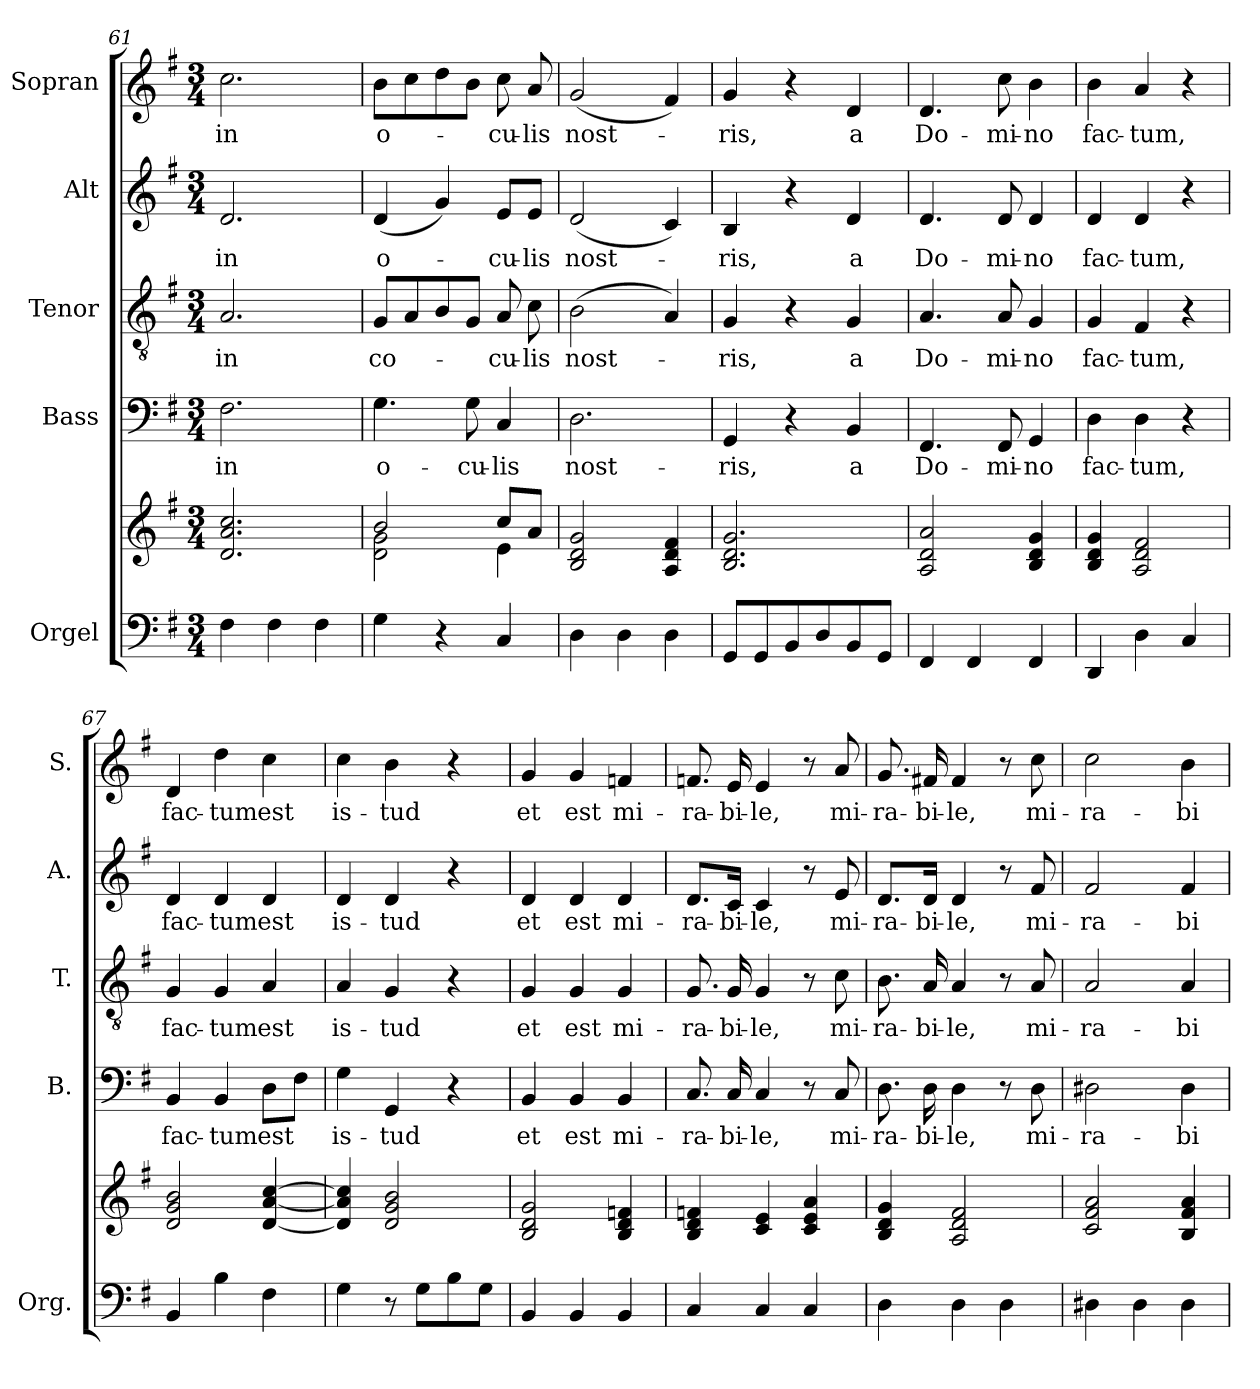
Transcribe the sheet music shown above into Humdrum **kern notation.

**kern	**kern	**kern	**text	**kern	**text	**kern	**text	**kern	**text
*part5	*part5	*part4	*part4	*part3	*part3	*part2	*part2	*part1	*part1
*staff6	*staff5	*staff4	*staff4	*staff3	*staff3	*staff2	*staff2	*staff1	*staff1
*I"Orgel	*	*I"Bass	*	*I"Tenor	*	*I"Alt	*	*I"Sopran	*
*I'Org.	*	*I'B.	*	*I'T.	*	*I'A.	*	*I'S.	*
*clefF4	*clefG2	*clefF4	*	*clefGv2	*	*clefG2	*	*clefG2	*
*k[f#]	*k[f#]	*k[f#]	*	*k[f#]	*	*k[f#]	*	*k[f#]	*
*G:	*G:	*G:	*	*G:	*	*G:	*	*G:	*
*M3/4	*M3/4	*M3/4	*	*M3/4	*	*M3/4	*	*M3/4	*
=61	=61	=61	=61	=61	=61	=61	=61	=61	=61
!	!	!	!LO:LY:b	!	!LO:LY:b	!	!LO:LY:b	!	!LO:LY:b
4F#\	2.d/ 2.a/ 2.cc/	2.F#\	in	2.A/	in	2.d/	in	2.cc\	in
4F#\	.	.	.	.	.	.	.	.	.
4F#\	.	.	.	.	.	.	.	.	.
=62	=62	=62	=62	=62	=62	=62	=62	=62	=62
*	*^	*	*	*	*	*	*	*	*
!	!	!	!	!LO:LY:b	!	!LO:LY:b	!	!LO:LY:b	!	!LO:LY:b
4G\	2b/	2d\ 2g\	4.G\	o-	8G/L	co-	(<4d/	o-	8b\L	o-
.	.	.	.	.	8A/	.	.	.	8cc\	.
4r	.	.	.	.	8B/	.	4g/)	.	8dd\	.
!	!	!	!	!LO:LY:b	!	!	!	!	!	!
.	.	.	8G\	-cu-	8G/J	.	.	.	8b\J	.
!	!	!	!	!LO:LY:b	!	!LO:LY:b	!	!LO:LY:b	!	!LO:LY:b
4C/	8cc/L	4e\	4C/	-lis	8A/	-cu-	8e/L	-cu-	8cc\	-cu-
!	!	!	!	!	!	!LO:LY:b	!	!LO:LY:b	!	!LO:LY:b
.	8a/J	.	.	.	8c\	-lis	8e/J	-lis	8a/	-lis
*	*v	*v	*	*	*	*	*	*	*	*
=63	=63	=63	=63	=63	=63	=63	=63	=63	=63
!	!	!	!LO:LY:b	!	!LO:LY:b	!	!LO:LY:b	!	!LO:LY:b
4D\	2B/ 2d/ 2g/	2.D\	nost-	(>2B\	nost-	(<2d/	nost-	(<2g/	nost-
4D\	.	.	.	.	.	.	.	.	.
4D\	4A/ 4d/ 4f#/	.	.	4A/)	.	4c/)	.	4f#/)	.
=64	=64	=64	=64	=64	=64	=64	=64	=64	=64
!	!	!	!LO:LY:b	!	!LO:LY:b	!	!LO:LY:b	!	!LO:LY:b
8GG/L	2.B/ 2.d/ 2.g/	4GG/	-ris,	4G/	-ris,	4B/	-ris,	4g/	-ris,
8GG/	.	.	.	.	.	.	.	.	.
8BB/	.	4r	.	4r	.	4r	.	4r	.
8D/	.	.	.	.	.	.	.	.	.
!	!	!	!LO:LY:b	!	!LO:LY:b	!	!LO:LY:b	!	!LO:LY:b
8BB/	.	4BB/	a	4G/	a	4d/	a	4d/	a
8GG/J	.	.	.	.	.	.	.	.	.
!!LO:PB:g=z
=65	=65	=65	=65	=65	=65	=65	=65	=65	=65
!	!	!	!LO:LY:b	!	!LO:LY:b	!	!LO:LY:b	!	!LO:LY:b
4FF#/	2A/ 2d/ 2a/	4.FF#/	Do-	4.A/	Do-	4.d/	Do-	4.d/	Do-
4FF#/	.	.	.	.	.	.	.	.	.
!	!	!	!LO:LY:b	!	!LO:LY:b	!	!LO:LY:b	!	!LO:LY:b
.	.	8FF#/	-mi-	8A/	-mi-	8d/	-mi-	8cc\	-mi-
!	!	!	!LO:LY:b	!	!LO:LY:b	!	!LO:LY:b	!	!LO:LY:b
4FF#/	4B/ 4d/ 4g/	4GG/	-no	4G/	-no	4d/	-no	4b\	-no
=66	=66	=66	=66	=66	=66	=66	=66	=66	=66
!	!	!	!LO:LY:b	!	!LO:LY:b	!	!LO:LY:b	!	!LO:LY:b
4DD/	4B/ 4d/ 4g/	4D\	fac-	4G/	fac-	4d/	fac-	4b\	fac-
!	!	!	!LO:LY:b	!	!LO:LY:b	!	!LO:LY:b	!	!LO:LY:b
4D\	2A/ 2d/ 2f#/	4D\	-tum,	4F#/	-tum,	4d/	-tum,	4a/	-tum,
4C/	.	4r	.	4r	.	4r	.	4r	.
=67	=67	=67	=67	=67	=67	=67	=67	=67	=67
!	!	!	!LO:LY:b	!	!LO:LY:b	!	!LO:LY:b	!	!LO:LY:b
4BB/	2d/ 2g/ 2b/	4BB/	fac-	4G/	fac-	4d/	fac-	4d/	fac-
!	!	!	!LO:LY:b	!	!LO:LY:b	!	!LO:LY:b	!	!LO:LY:b
4B\	.	4BB/	-tum	4G/	-tum	4d/	-tum	4dd\	-tum
!	!	!	!LO:LY:b	!	!LO:LY:b	!	!LO:LY:b	!	!LO:LY:b
4F#\	[4d/ [4a/ [4cc/	8D\L	est	4A/	est	4d/	est	4cc\	est
.	.	8F#\J	.	.	.	.	.	.	.
=68	=68	=68	=68	=68	=68	=68	=68	=68	=68
!	!	!	!LO:LY:b	!	!LO:LY:b	!	!LO:LY:b	!	!LO:LY:b
4G\	4d/] 4a/] 4cc/]	4G\	is-	4A/	is-	4d/	is-	4cc\	is-
!	!	!	!LO:LY:b	!	!LO:LY:b	!	!LO:LY:b	!	!LO:LY:b
8r	2d/ 2g/ 2b/	4GG/	-tud	4G/	-tud	4d/	-tud	4b\	-tud
8G\L	.	.	.	.	.	.	.	.	.
8B\	.	4r	.	4r	.	4r	.	4r	.
8G\J	.	.	.	.	.	.	.	.	.
=69	=69	=69	=69	=69	=69	=69	=69	=69	=69
!	!	!	!LO:LY:b	!	!LO:LY:b	!	!LO:LY:b	!	!LO:LY:b
4BB/	2B/ 2d/ 2g/	4BB/	et	4G/	et	4d/	et	4g/	et
!	!	!	!LO:LY:b	!	!LO:LY:b	!	!LO:LY:b	!	!LO:LY:b
4BB/	.	4BB/	est	4G/	est	4d/	est	4g/	est
!	!	!	!LO:LY:b	!	!LO:LY:b	!	!LO:LY:b	!	!LO:LY:b
4BB/	4B/ 4d/ 4fn/	4BB/	mi-	4G/	mi-	4d/	mi-	4fn/	mi-
=70	=70	=70	=70	=70	=70	=70	=70	=70	=70
!	!	!	!LO:LY:b	!	!LO:LY:b	!	!LO:LY:b	!	!LO:LY:b
4C/	4B/ 4d/ 4fn/	8.C/	-ra-	8.G/	-ra-	8.d/L	-ra-	8.fn/	-ra-
!	!	!	!LO:LY:b	!	!LO:LY:b	!	!LO:LY:b	!	!LO:LY:b
.	.	16C/	-bi-	16G/	-bi-	16c/Jk	-bi-	16e/	-bi-
!	!	!	!LO:LY:b	!	!LO:LY:b	!	!LO:LY:b	!	!LO:LY:b
4C/	4c/ 4e/	4C/	-le,	4G/	-le,	4c/	-le,	4e/	-le,
4C/	4c/ 4e/ 4a/	8r	.	8r	.	8r	.	8r	.
!	!	!	!LO:LY:b	!	!LO:LY:b	!	!LO:LY:b	!	!LO:LY:b
.	.	8C/	mi-	8c\	mi-	8e/	mi-	8a/	mi-
=71	=71	=71	=71	=71	=71	=71	=71	=71	=71
!	!	!	!LO:LY:b	!	!LO:LY:b	!	!LO:LY:b	!	!LO:LY:b
4D\	4B/ 4d/ 4g/	8.D\	-ra-	8.B\	-ra-	8.d/L	-ra-	8.g/	-ra-
!	!	!	!LO:LY:b	!	!LO:LY:b	!	!LO:LY:b	!	!LO:LY:b
.	.	16D\	-bi-	16A/	-bi-	16d/Jk	-bi-	16f#X/	-bi-
!	!	!	!LO:LY:b	!	!LO:LY:b	!	!LO:LY:b	!	!LO:LY:b
4D\	2A/ 2d/ 2f#/	4D\	-le,	4A/	-le,	4d/	-le,	4f#/	-le,
4D\	.	8r	.	8r	.	8r	.	8r	.
!	!	!	!LO:LY:b	!	!LO:LY:b	!	!LO:LY:b	!	!LO:LY:b
.	.	8D\	mi-	8A/	mi-	8f#/	mi-	8cc\	mi-
!!LO:LB:g=z
=72	=72	=72	=72	=72	=72	=72	=72	=72	=72
!	!	!	!LO:LY:b	!	!LO:LY:b	!	!LO:LY:b	!	!LO:LY:b
4D#X\	2c/ 2f#/ 2a/	2D#X\	-ra-	2A/	-ra-	2f#/	-ra-	2cc\	-ra-
4D#\	.	.	.	.	.	.	.	.	.
!	!	!	!LO:LY:b	!	!LO:LY:b	!	!LO:LY:b	!	!LO:LY:b
4D#\	4B/ 4f#/ 4a/	4D#\	-bi-	4A/	-bi-	4f#/	-bi-	4b\	-bi-
=	=	=	=	=	=	=	=	=	=
*-	*-	*-	*-	*-	*-	*-	*-	*-	*-
